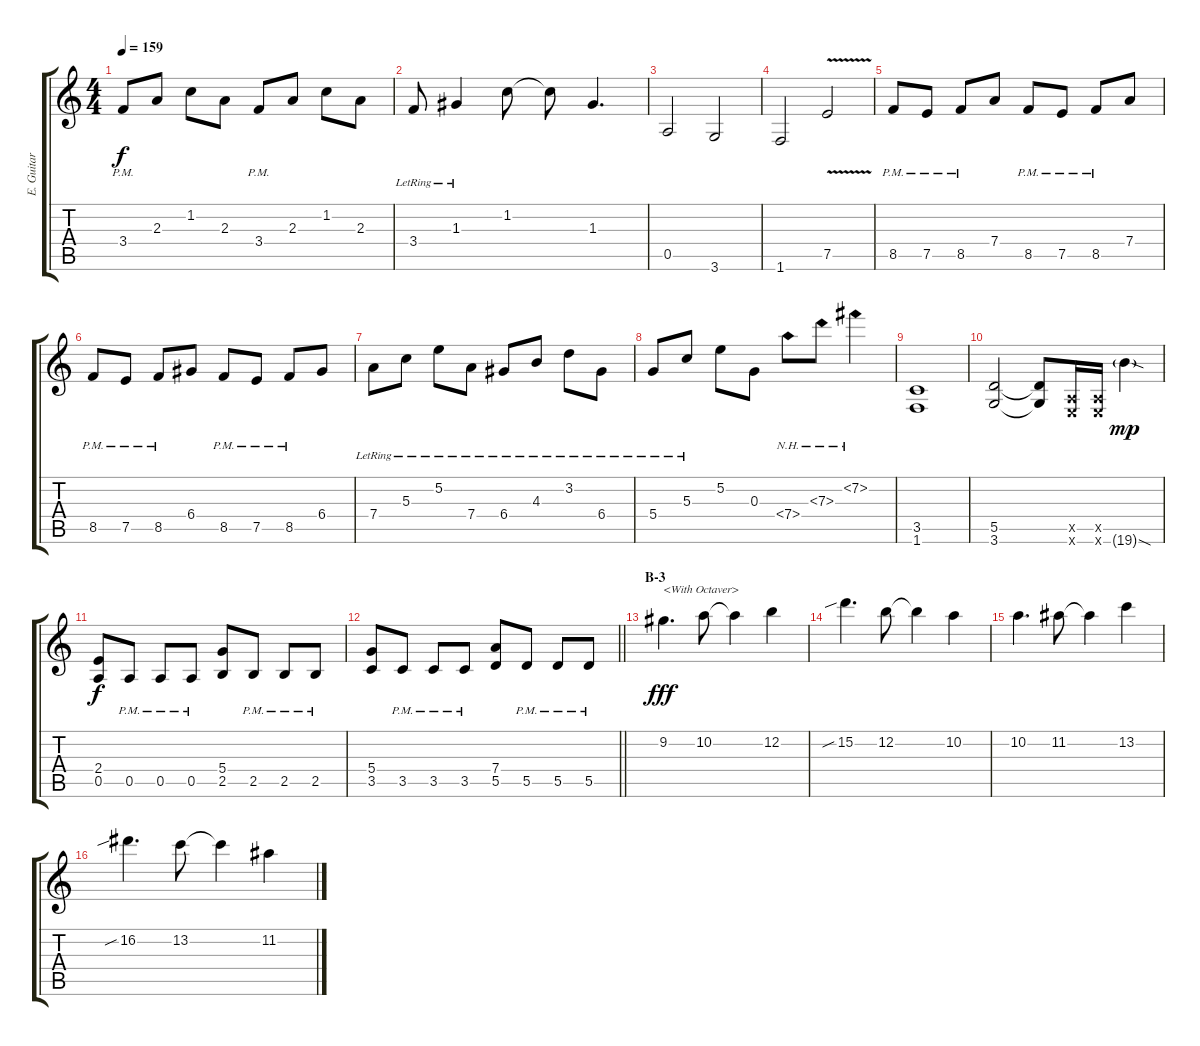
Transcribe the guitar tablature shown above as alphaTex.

\track ("E. Guitar II" "E. Guitar ") {instrument overdrivenguitar}
\staff {score tabs}
\tuning (E4 B3 G3 D3 A2 E2) {hide}
\ts (4 4)
\tempo 159
\clef g2
\ks c
3.4{pm}.8{dy f} 2.3.8 1.2.8 2.3.8 3.4{pm}.8 2.3.8 1.2.8 2.3.8 |
3.4{lr}.8 1.3{lr}.4 1.2.8 1.2{t}.8 1.3.4{d} |
0.5.2 3.6.2 |
1.6.2 7.5{v}.2 |
8.5{pm}.8 7.5{pm}.8 8.5{pm}.8 7.4.8 8.5{pm}.8 7.5{pm}.8 8.5{pm}.8 7.4.8 |
8.5{pm}.8 7.5{pm}.8 8.5{pm}.8 6.4.8 8.5{pm}.8 7.5{pm}.8 8.5{pm}.8 6.4.8 |
7.4{lr}.8 5.3{lr}.8 5.2{lr}.8 7.4{lr}.8 6.4{lr}.8 4.3{lr}.8 3.2{lr}.8 6.4{lr}.8 |
5.4{lr}.8 5.3{lr}.8 5.2.8 0.3.8 7.4{nh}.8 7.3{nh}.8 7.2{nh}.4 |
(3.5 1.6).1 |
(5.5 3.6).2 (5.5{t} 3.6{t}).8 (0.5{x} 0.6{x}).16 (0.5{x} 0.6{x}).16 19.6{sod g}.4{dy mp} |
(2.4 0.5).8{dy f} 0.5{pm}.8 0.5{pm}.8 0.5{pm}.8 (5.4 2.5).8 2.5{pm}.8 2.5{pm}.8 2.5{pm}.8 |
\barLineRight lightlight
(5.4 3.5).8 3.5{pm}.8 3.5{pm}.8 3.5{pm}.8 (7.4 5.5).8 5.5{pm}.8 5.5{pm}.8 5.5{pm}.8 |
\section ("" "B-3")
9.2.4{d txt "<With Octaver>" dy fff} 10.2.8 10.2{t}.4 12.2.4 |
15.2{sib}.4{d} 12.2.8 12.2{t}.4 10.2.4 |
10.2.4{d} 11.2.8 11.2{t}.4 13.2.4 |
16.2{sib}.4{d} 13.2.8 13.2{t}.4 11.2.4
